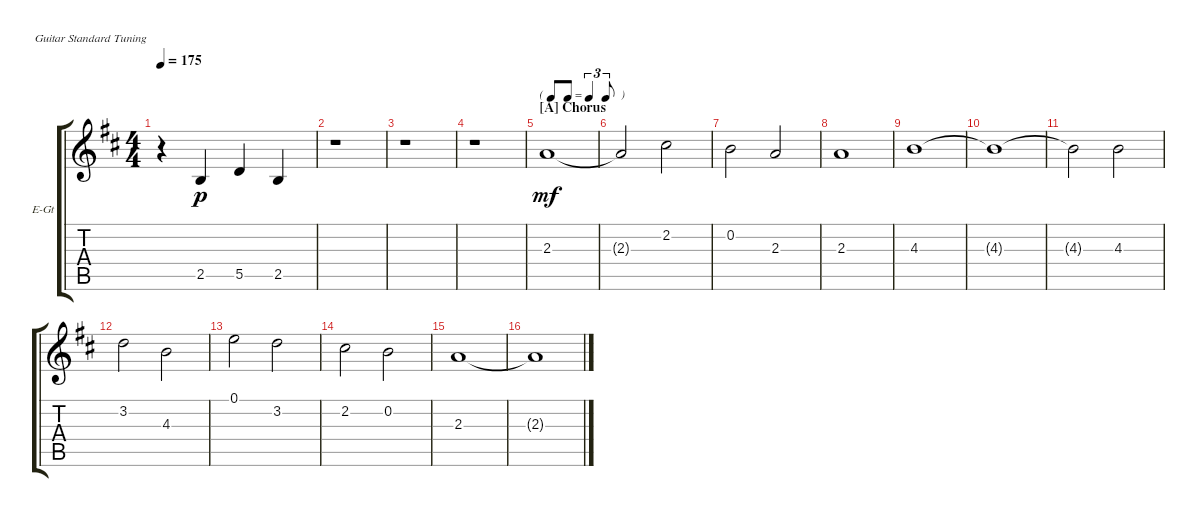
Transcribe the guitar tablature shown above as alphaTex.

\defaultSystemsLayout 4
\bracketExtendMode groupsimilarinstruments
\firstSystemTrackNameOrientation horizontal
\otherSystemsTrackNameOrientation horizontal
\track ("Paul Voice" "E-Gt") {instrument electricguitarclean}
\staff {score tabs}
\tuning (E4 B3 G3 D3 A2 E2)
\ts (4 4)
\tempo 175
\clef g2
\scale
0.333333
\ks d
r.4{dy p} 2.5.4 5.5.4 2.5.4 |
\scale
0.333333 r.1 |
\scale
0.333333 r.1 |
\scale
0.333333 r.1 |
\tf triplet8th
\section ("A" "Chorus")
\scale
0.333333 2.3.1{dy mf} |
2.3{t}.2 2.2.2 |
0.2.2 2.3.2 |
2.3.1 |
4.3.1 |
4.3{t}.1 |
4.3{t}.2 4.3.2 |
3.2.2 4.3.2 |
0.1.2 3.2.2 |
2.2.2 0.2.2 |
2.3.1 |
2.3{t}.1
